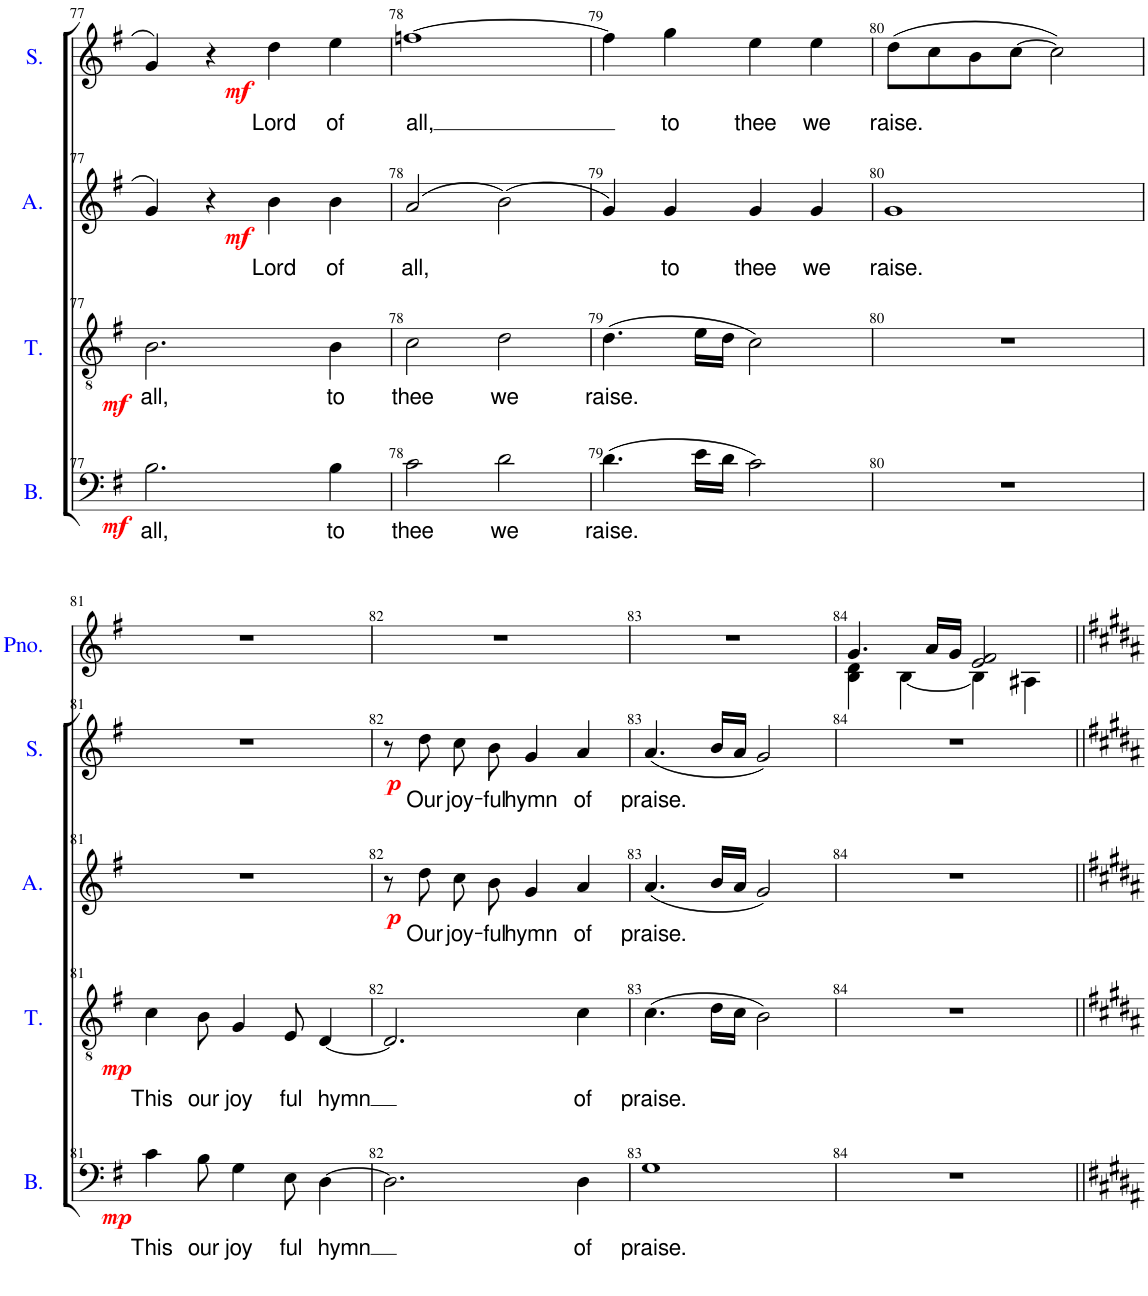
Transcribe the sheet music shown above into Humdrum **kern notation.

**kern	**text	**dynam	**kern	**text	**dynam	**kern	**text	**dynam	**kern	**text	**dynam	**kern
*part5	*part5	*part5	*part4	*part4	*part4	*part3	*part3	*part3	*part2	*part2	*part2	*part1
*staff5	*staff5	*staff5	*staff4	*staff4	*staff4	*staff3	*staff3	*staff3	*staff2	*staff2	*staff2	*staff1
*I"Bass	*	*	*I"Tenor	*	*	*I"Alto	*	*	*I"Soprano	*	*	*I"Piano
*I'B.	*	*	*I'T.	*	*	*I'A.	*	*	*I'S.	*	*	*I'Pno.
!!LO:PB:g=z
*clefF4	*	*	*clefGv2	*	*	*clefG2	*	*	*clefG2	*	*	*clefG2
*k[f#]	*	*	*k[f#]	*	*	*k[f#]	*	*	*k[f#]	*	*	*k[f#]
*M2/2	*	*	*M2/2	*	*	*M2/2	*	*	*M2/2	*	*	*M2/2
=77	=77	=77	=77	=77	=77	=77	=77	=77	=77	=77	=77	=77
!	!LO:LY:b	!LO:DY:b	!	!LO:LY:b	!LO:DY:b	!	!	!	!	!	!	!
2.B\	all,	mf	2.B\	all,	mf	4g/	.	.	4g/	.	.	1r
.	.	.	.	.	.	4r	.	.	4r	.	.	.
!	!	!	!	!	!	!	!LO:LY:b	!LO:DY:b	!	!LO:LY:b	!LO:DY:b	!
.	.	.	.	.	.	4b\	Lord	mf	4dd\	Lord	mf	.
!	!LO:LY:b	!	!	!LO:LY:b	!	!	!LO:LY:b	!	!	!LO:LY:b	!	!
4B\	to	.	4B\	to	.	4b\	of	.	4ee\	of	.	.
=78	=78	=78	=78	=78	=78	=78	=78	=78	=78	=78	=78	=78
!	!LO:LY:b	!	!	!LO:LY:b	!	!	!LO:LY:b	!	!	!LO:LY:b	!	!
2c\	thee	.	2c\	thee	.	(2a/	all,	.	[1ffn	all,	.	1r
!	!LO:LY:b	!	!	!LO:LY:b	!	!	!	!	!	!	!	!
2d\	we	.	2d\	we	.	(2b\)	.	.	.	.	.	.
=79	=79	=79	=79	=79	=79	=79	=79	=79	=79	=79	=79	=79
!	!LO:LY:b	!	!	!LO:LY:b	!	!	!	!	!	!	!	!
(4.d\	raise.	.	(4.d\	raise.	.	4g/)	.	.	4ff\]	.	.	1r
!	!	!	!	!	!	!	!LO:LY:b	!	!	!LO:LY:b	!	!
.	.	.	.	.	.	4g/	to	.	4gg\	to	.	.
16e\LL	.	.	16e\LL	.	.	.	.	.	.	.	.	.
16d\JJ	.	.	16d\JJ	.	.	.	.	.	.	.	.	.
!	!	!	!	!	!	!	!LO:LY:b	!	!	!LO:LY:b	!	!
2c\)	.	.	2c\)	.	.	4g/	thee	.	4ee\	thee	.	.
!	!	!	!	!	!	!	!LO:LY:b	!	!	!LO:LY:b	!	!
.	.	.	.	.	.	4g/	we	.	4ee\	we	.	.
=80	=80	=80	=80	=80	=80	=80	=80	=80	=80	=80	=80	=80
!	!	!	!	!	!	!	!LO:LY:b	!	!	!LO:LY:b	!	!
1r	.	.	1r	.	.	1g	raise.	.	(8dd\L	raise.	.	1r
.	.	.	.	.	.	.	.	.	8cc\	.	.	.
.	.	.	.	.	.	.	.	.	8b\	.	.	.
.	.	.	.	.	.	.	.	.	[8cc\J	.	.	.
.	.	.	.	.	.	.	.	.	2cc\])	.	.	.
!!LO:LB:g=z
=81	=81	=81	=81	=81	=81	=81	=81	=81	=81	=81	=81	=81
!	!LO:LY:b	!LO:DY:b	!	!LO:LY:b	!LO:DY:b	!	!	!	!	!	!	!
4c\	This	mp	4c\	This	mp	1r	.	.	1r	.	.	1r
!	!LO:LY:b	!	!	!LO:LY:b	!	!	!	!	!	!	!	!
8B\	our	.	8B\	our	.	.	.	.	.	.	.	.
!	!LO:LY:b	!	!	!LO:LY:b	!	!	!	!	!	!	!	!
4G\	-joy	.	4G/	-joy	.	.	.	.	.	.	.	.
!	!LO:LY:b	!	!	!LO:LY:b	!	!	!	!	!	!	!	!
8E\	ful	.	8E/	ful	.	.	.	.	.	.	.	.
!	!LO:LY:b	!	!	!LO:LY:b	!	!	!	!	!	!	!	!
[4D\	hymn	.	[4D/	hymn	.	.	.	.	.	.	.	.
=82	=82	=82	=82	=82	=82	=82	=82	=82	=82	=82	=82	=82
2.D\]	.	.	2.D/]	.	.	8r	.	.	8r	.	.	1r
!	!	!	!	!	!	!	!LO:LY:b	!LO:DY:b	!	!LO:LY:b	!LO:DY:b	!
.	.	.	.	.	.	8dd\	Our	p	8dd\	Our	p	.
!	!	!	!	!	!	!	!LO:LY:b	!	!	!LO:LY:b	!	!
.	.	.	.	.	.	8cc\	joy-	.	8cc\	joy-	.	.
!	!	!	!	!	!	!	!LO:LY:b	!	!	!LO:LY:b	!	!
.	.	.	.	.	.	8b\	-ful	.	8b\	-ful	.	.
!	!	!	!	!	!	!	!LO:LY:b	!	!	!LO:LY:b	!	!
.	.	.	.	.	.	4g/	hymn	.	4g/	hymn	.	.
!	!LO:LY:b	!	!	!LO:LY:b	!	!	!LO:LY:b	!	!	!LO:LY:b	!	!
4D\	of	.	4c\	of	.	4a/	of	.	4a/	of	.	.
=83	=83	=83	=83	=83	=83	=83	=83	=83	=83	=83	=83	=83
!	!LO:LY:b	!	!	!LO:LY:b	!	!	!LO:LY:b	!	!	!LO:LY:b	!	!
1G	praise.	.	(4.c\	praise.	.	(4.a/	praise.	.	(4.a/	praise.	.	1r
.	.	.	16d\LL	.	.	16b/LL	.	.	16b/LL	.	.	.
.	.	.	16c\JJ	.	.	16a/JJ	.	.	16a/JJ	.	.	.
.	.	.	2B\)	.	.	2g/)	.	.	2g/)	.	.	.
=84	=84	=84	=84	=84	=84	=84	=84	=84	=84	=84	=84	=84
*	*	*	*	*	*	*	*	*	*	*	*	*^
1r	.	.	1r	.	.	1r	.	.	1r	.	.	4.g/	4B\ 4d\
.	.	.	.	.	.	.	.	.	.	.	.	.	[4B\
.	.	.	.	.	.	.	.	.	.	.	.	16a/LL	.
.	.	.	.	.	.	.	.	.	.	.	.	16g/JJ	.
.	.	.	.	.	.	.	.	.	.	.	.	2e/ 2f#/	4B\]
.	.	.	.	.	.	.	.	.	.	.	.	.	4A#X\
*	*	*	*	*	*	*	*	*	*	*	*	*v	*v
=||	=||	=||	=||	=||	=||	=||	=||	=||	=||	=||	=||	=||
*-	*-	*-	*-	*-	*-	*-	*-	*-	*-	*-	*-	*-
